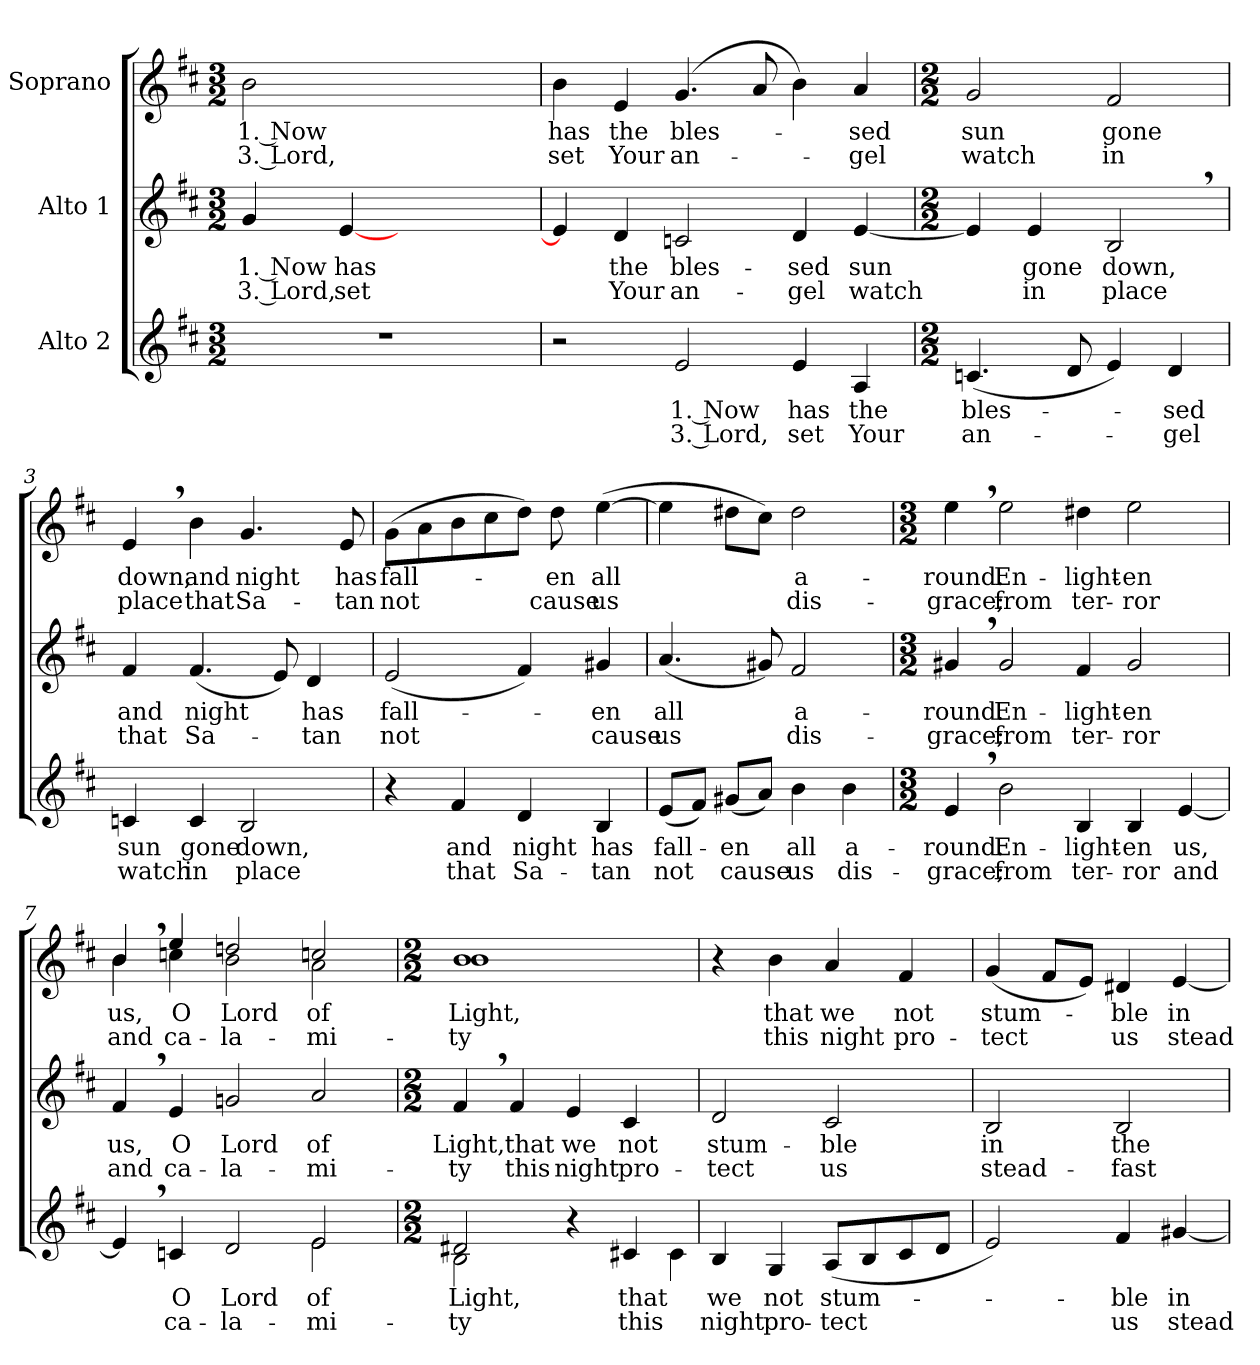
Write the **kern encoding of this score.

**kern	**text	**text	**kern	**text	**text	**kern	**text	**text
*part3	*part3	*part3	*part2	*part2	*part2	*part1	*part1	*part1
*staff3	*staff3	*staff3	*staff2	*staff2	*staff2	*staff1	*staff1	*staff1
*I"Alto 2	*	*	*I"Alto 1	*	*	*I"Soprano	*	*
*clefG2	*	*	*clefG2	*	*	*clefG2	*	*
*k[f#c#]	*	*	*k[f#c#]	*	*	*k[f#c#]	*	*
*b:	*	*	*b:	*	*	*b:	*	*
*M3/2	*	*	*M3/2	*	*	*M3/2	*	*
=	=	=	=	=	=	=	=	=
!	!	!	!	!LO:LY:b	!LO:LY:b	!	!LO:LY:b	!LO:LY:b
1.r	.	.	4g/	1. Now	3. Lord,	2b\	1. Now	3. Lord,
!	!	!	!	!LO:LY:b	!LO:LY:b	!	!	!
.	.	.	[4e/	has	set	.	.	.
.	.	.	1ryy	.	.	1ryy	.	.
=1	=1	=1	=1	=1	=1	=1	=1	=1
!	!	!	!	!	!	!	!LO:LY:b	!LO:LY:b
2r	.	.	4e/]	.	.	4b\	has	set
!	!	!	!	!LO:LY:b	!LO:LY:b	!	!LO:LY:b	!LO:LY:b
.	.	.	4d/	the	Your	4e/	the	Your
!	!LO:LY:b	!LO:LY:b	!	!LO:LY:b	!LO:LY:b	!	!LO:LY:b	!LO:LY:b
2e/	1. Now	3. Lord,	2cn/	bles-	an-	(>4.g/	bles-	an-
.	.	.	.	.	.	8a/	.	.
!	!LO:LY:b	!LO:LY:b	!	!LO:LY:b	!LO:LY:b	!	!	!
4e/	has	set	4d/	-sed	-gel	4b\)	.	.
!	!LO:LY:b	!LO:LY:b	!	!LO:LY:b	!LO:LY:b	!	!LO:LY:b	!LO:LY:b
4A/	the	Your	[4e/	sun	watch	4a/	-sed	-gel
=2	=2	=2	=2	=2	=2	=2	=2	=2
*M2/2	*	*	*M2/2	*	*	*M2/2	*	*
!	!LO:LY:b	!LO:LY:b	!	!	!	!	!LO:LY:b	!LO:LY:b
(<4.cn/	bles-	an-	4e/]	.	.	2g/	sun	watch
!	!	!	!	!LO:LY:b	!LO:LY:b	!	!	!
.	.	.	4e/	gone	in	.	.	.
8d/	.	.	.	.	.	.	.	.
!	!	!	!	!LO:LY:b	!LO:LY:b	!	!LO:LY:b	!LO:LY:b
4e/)	.	.	2B,>/	down,	place	2f#/	gone	in
!	!LO:LY:b	!LO:LY:b	!	!	!	!	!	!
4d/	-sed	-gel	.	.	.	.	.	.
!!LO:LB:g=z
=3	=3	=3	=3	=3	=3	=3	=3	=3
!	!LO:LY:b	!LO:LY:b	!	!LO:LY:b	!LO:LY:b	!	!LO:LY:b	!LO:LY:b
4cn/	sun	watch	4f#/	and	that	4e,>/	down,	place
!	!LO:LY:b	!LO:LY:b	!	!LO:LY:b	!LO:LY:b	!	!LO:LY:b	!LO:LY:b
4c/	gone	in	(<4.f#/	night	Sa-	4b\	and	that
!	!LO:LY:b	!LO:LY:b	!	!	!	!	!LO:LY:b	!LO:LY:b
2B/	down,	place	.	.	.	4.g/	night	Sa-
.	.	.	8e/)	.	.	.	.	.
!	!	!	!	!LO:LY:b	!LO:LY:b	!	!	!
.	.	.	4d/	has	-tan	.	.	.
!	!	!	!	!	!	!	!LO:LY:b	!LO:LY:b
.	.	.	.	.	.	8e/	has	-tan
=4	=4	=4	=4	=4	=4	=4	=4	=4
!	!	!	!	!LO:LY:b	!LO:LY:b	!	!LO:LY:b	!LO:LY:b
4r	.	.	(<2e/	fall-	not	(>8g\L	fall-	not
.	.	.	.	.	.	8a\	.	.
!	!LO:LY:b	!LO:LY:b	!	!	!	!	!	!
4f#/	and	that	.	.	.	8b\	.	.
.	.	.	.	.	.	8cc#\	.	.
!	!LO:LY:b	!LO:LY:b	!	!	!	!	!	!
4d/	night	Sa-	4f#/)	.	.	8dd\J)	.	.
!	!	!	!	!	!	!	!LO:LY:b	!LO:LY:b
.	.	.	.	.	.	8dd\	-en	cause
!	!LO:LY:b	!LO:LY:b	!	!LO:LY:b	!LO:LY:b	!	!LO:LY:b	!LO:LY:b
4B/	has	-tan	4g#X/	-en	cause	(>[4ee\	all	us
=5	=5	=5	=5	=5	=5	=5	=5	=5
!	!LO:LY:b	!LO:LY:b	!	!LO:LY:b	!LO:LY:b	!	!	!
(<8e/L	fall-	not	(<4.a/	all	us	4ee\]	.	.
8f#/J)	.	.	.	.	.	.	.	.
!	!LO:LY:b	!LO:LY:b	!	!	!	!	!	!
(<8g#X/L	-en	cause	.	.	.	8dd#X\L	.	.
8a/J)	.	.	8g#X/)	.	.	8cc#\J)	.	.
!	!LO:LY:b	!LO:LY:b	!	!LO:LY:b	!LO:LY:b	!	!LO:LY:b	!LO:LY:b
4b\	all	us	2f#/	a-	dis-	2dd#\	a-	dis-
!	!LO:LY:b	!LO:LY:b	!	!	!	!	!	!
4b\	a-	dis-	.	.	.	.	.	.
!!LO:LB:g=z
=6	=6	=6	=6	=6	=6	=6	=6	=6
*M3/2	*	*	*M3/2	*	*	*M3/2	*	*
!	!LO:LY:b	!LO:LY:b	!	!LO:LY:b	!LO:LY:b	!	!LO:LY:b	!LO:LY:b
4e,>/	-round.	-grace;	4g#X,>/	-round.	-grace;	4ee,>\	-round.	-grace;
!	!LO:LY:b	!LO:LY:b	!	!LO:LY:b	!LO:LY:b	!	!LO:LY:b	!LO:LY:b
2b\	En-	from	2g#/	En-	from	2ee\	En-	from
!	!LO:LY:b	!LO:LY:b	!	!LO:LY:b	!LO:LY:b	!	!LO:LY:b	!LO:LY:b
4B/	-light-	ter-	4f#/	-light-	ter-	4dd#X\	-light-	ter-
!	!LO:LY:b	!LO:LY:b	!	!LO:LY:b	!LO:LY:b	!	!LO:LY:b	!LO:LY:b
4B/	-en	-ror	2g#/	-en	-ror	2ee\	-en	-ror
!	!LO:LY:b	!LO:LY:b	!	!	!	!	!	!
[4e/	us,	and	.	.	.	.	.	.
=7	=7	=7	=7	=7	=7	=7	=7	=7
*^	*	*	*	*	*	*	*	*
!	!	!	!	!	!LO:LY:b	!LO:LY:b	!	!LO:LY:b	!LO:LY:b
*	*	*	*	*	*	*	*^	*	*
4e,>/]	1ryy	.	.	4f#,>/	us,	and	4b,>/	4b\	us,	and
!	!	!LO:LY:b	!LO:LY:b	!	!LO:LY:b	!LO:LY:b	!	!	!LO:LY:b	!LO:LY:b
4cn/	.	O	ca-	4e/	O	ca-	4ee/	4ccn\	O	ca-
!	!	!LO:LY:b	!LO:LY:b	!	!LO:LY:b	!LO:LY:b	!	!	!LO:LY:b	!LO:LY:b
2d/	.	Lord	-la-	2gn/	Lord	-la-	2ddn/	2b\	Lord	-la-
!	!	!LO:LY:b	!LO:LY:b	!	!LO:LY:b	!LO:LY:b	!	!	!LO:LY:b	!LO:LY:b
2e/	2e\	of	-mi-	2a/	of	-mi-	2ccn/	2a\	of	-mi-
=8	=8	=8	=8	=8	=8	=8	=8	=8	=8	=8
*M2/2	*	*	*	*M2/2	*	*	*M2/2	*	*	*
!	!	!LO:LY:b	!LO:LY:b	!	!LO:LY:b	!LO:LY:b	!	!	!LO:LY:b	!LO:LY:b
2d#X/	2B\	Light,	-ty	4f#,>/	Light,	-ty	1b	1b	Light,	-ty
!	!	!	!	!	!LO:LY:b	!LO:LY:b	!	!	!	!
.	.	.	.	4f#/	that	this	.	.	.	.
!	!	!	!	!	!LO:LY:b	!LO:LY:b	!	!	!	!
4ra	4ryy	.	.	4e/	we	night	.	.	.	.
!	!	!LO:LY:b	!LO:LY:b	!	!LO:LY:b	!LO:LY:b	!	!	!	!
4c#X/	4c#\	that	this	4c#/	not	pro-	.	.	.	.
*	*	*	*	*	*	*	*v	*v	*	*
!!LO:PB:g=z
=9	=9	=9	=9	=9	=9	=9	=9	=9	=9
!	!	!LO:LY:b	!LO:LY:b	!	!LO:LY:b	!LO:LY:b	!	!	!
*v	*v	*	*	*	*	*	*	*	*
4B/	we	night	2d/	stum-	-tect	4r	.	.
!	!LO:LY:b	!LO:LY:b	!	!	!	!	!LO:LY:b	!LO:LY:b
4G/	not	pro-	.	.	.	4b\	that	this
!	!LO:LY:b	!LO:LY:b	!	!LO:LY:b	!LO:LY:b	!	!LO:LY:b	!LO:LY:b
(<8A/L	stum-	-tect	2c#/	-ble	us	4a/	we	night
8B/	.	.	.	.	.	.	.	.
!	!	!	!	!	!	!	!LO:LY:b	!LO:LY:b
8c#/	.	.	.	.	.	4f#/	not	pro-
8d/J	.	.	.	.	.	.	.	.
=10	=10	=10	=10	=10	=10	=10	=10	=10
!	!	!	!	!LO:LY:b	!LO:LY:b	!	!LO:LY:b	!LO:LY:b
2e/)	.	.	2B/	in	stead-	(<4g/	stum-	-tect
.	.	.	.	.	.	8f#/L	.	.
.	.	.	.	.	.	8e/J)	.	.
!	!LO:LY:b	!LO:LY:b	!	!LO:LY:b	!LO:LY:b	!	!LO:LY:b	!LO:LY:b
4f#/	-ble	us	2B/	the	-fast-	4d#X/	-ble	us
!	!LO:LY:b	!LO:LY:b	!	!	!	!	!LO:LY:b	!LO:LY:b
[4g#X/	in	stead-	.	.	.	[4e/	in	stead-
=	=	=	=	=	=	=	=	=
*-	*-	*-	*-	*-	*-	*-	*-	*-
